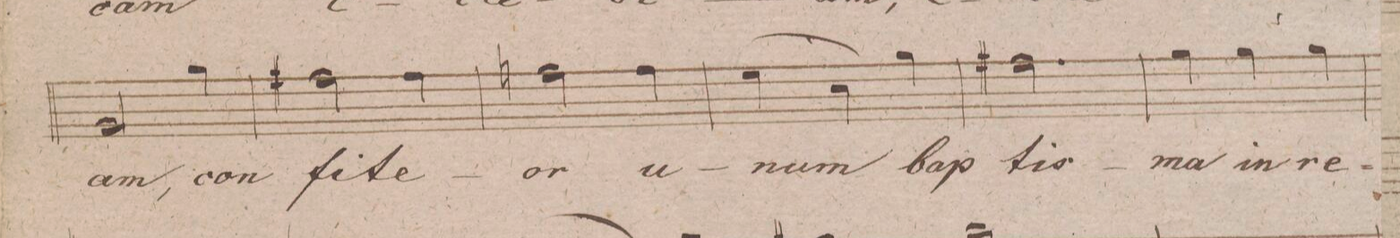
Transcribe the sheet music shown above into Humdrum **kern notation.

**kern	**text	**dynam
*I"Soprano.	*	*
*clefC1	*	*
*k[f#]	*	*
*met(c|)	*	*
*M3/4	*	*
2e/	-am,	.
4ee\	con-	.
=233	=233	=233
2dd#X\	-fi-	.
4dd#\	-te-	.
=234	=234	=234
2ddn\	-or	.
4dd\	u-	.
=235	=235	=235
(>4cc\	-num	.
4a\)	.	.
4ee\	bap-	.
=236	=236	=236
2.dd#X\	-tis-	.
=237	=237	=237
4ee\	-ma	.
4ee\	in	.
4ee\	re-	.
=238	=238	=238
*-	*-	*-
